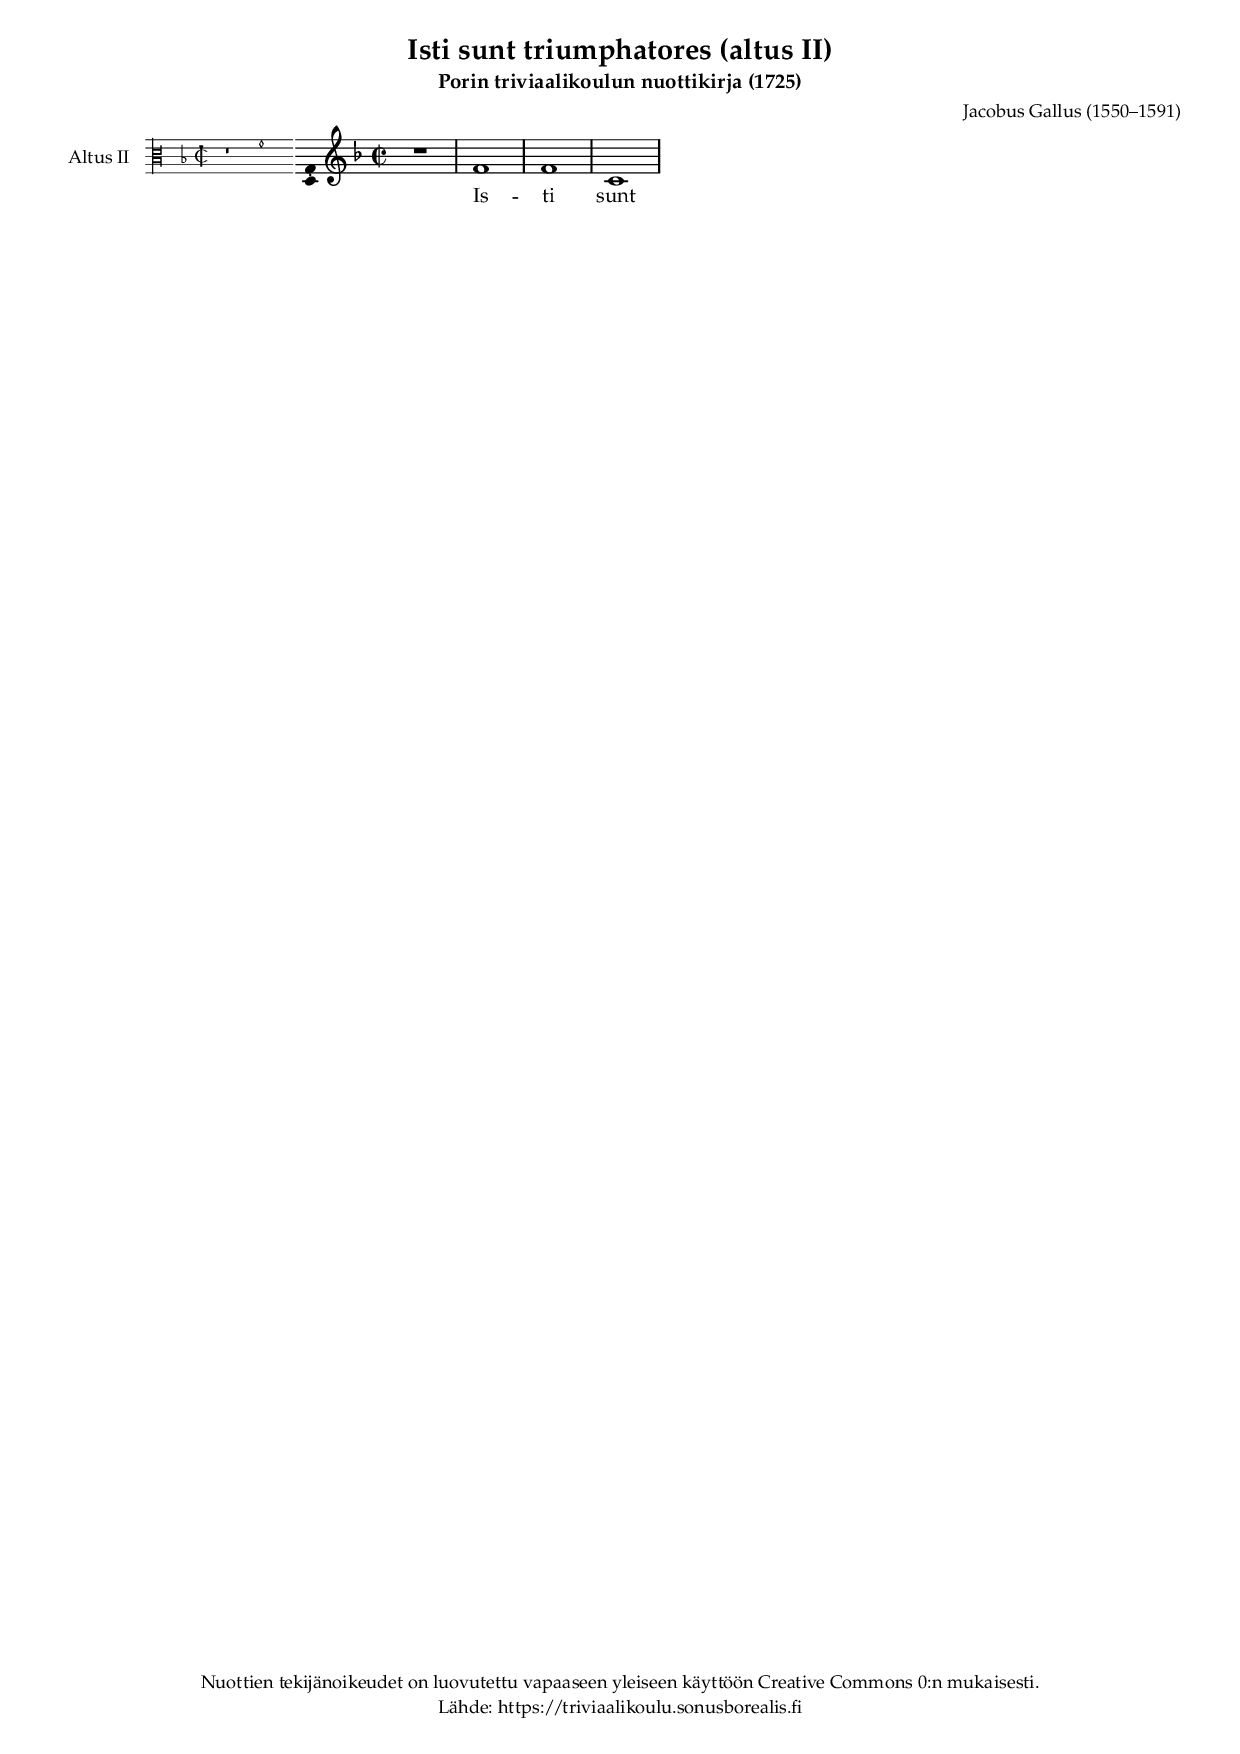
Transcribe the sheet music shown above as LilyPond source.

\version "2.20.0"
\include "suomi.ly"


stanzaOneLyricsChoirOne = \lyricmode {
    Is -- ti  sunt
    tri -- um -- pha -- to -- res,
    tri -- um -- pha -- to -- res,
    tri -- um -- pha -- to -- res
    et a -- mi -- ci De -- i,
    et a -- mi -- ci De -- i,

    qui con -- tem -- nen -- tes ius -- sa
    prin -- ci -- pum me -- ru -- e -- runt
    prae -- mi -- a ae -- ter -- na.

    Mo -- do co -- ro -- nan -- tur,
    mo -- do co -- ro -- nan -- tur
    et ac -- ci -- pi -- unt pal -- mam.

    Is -- ti  sunt,
    qui ve -- ne -- runt,
    qui ve -- ne -- runt,
    ex mag -- na tri -- bu -- la -- ti -- o -- ne
    et la -- ve -- runt sto -- las su -- _ _ as
    in san -- gui -- ne ag -- ni

    Mo -- do co -- ro -- nan -- tur,
    mo -- do co -- ro -- nan -- tur
    et ac -- ci -- pi -- unt pal -- mam.
}

stanzaOneLyricsChoirOneAlto = \lyricmode {
    Is -- ti  sunt
    tri -- um -- pha -- to -- res,
    tri -- um -- pha -- to -- res,
    tri -- um -- pha -- to -- res
    et a -- mi -- ci De -- i,
    et a -- mi -- ci De -- i,

    qui con -- tem -- nen -- tes ius -- sa
    prin -- ci -- pum me -- ru -- e -- runt
    prae -- mi -- a ae -- ter -- na.

    Mo -- do co -- ro -- nan -- tur,
    mo -- do co -- ro -- nan -- tur
    et ac -- ci -- pi -- unt 
    pal -- _ _ _ _ _ _ _ _ _ _ _ mam.

    Is -- ti  sunt,
    qui ve -- ne -- runt,
    qui ve -- ne -- runt,
    ex mag -- na tri -- bu -- la -- ti -- o -- _ _ _ ne
    et la -- ve -- runt sto -- las su -- as
    in san -- gui -- ne ag -- ni

    Mo -- do co -- ro -- nan -- tur,
    mo -- do co -- ro -- nan -- tur
    et ac -- ci -- pi -- unt
    pal -- _ _ _ _ _ _ _ _ _ _ _ mam.
}

stanzaOneLyricsChoirOneTenor = \lyricmode {
    Is -- ti  sunt
    tri -- um -- pha -- to -- res,
    tri -- um -- pha -- to -- res,
    tri -- um -- pha -- to -- res
    et a -- mi -- ci De -- i,
    et a -- mi -- ci De -- i,

    qui con -- tem -- nen -- tes ius -- sa
    prin -- ci -- pum me -- ru -- e -- runt
    prae -- mi -- a ae -- ter -- na.

    Mo -- do co -- ro -- nan -- tur,
    mo -- do co -- ro -- nan -- tur
    et ac -- ci -- pi -- unt pal -- mam.

    Is -- ti  sunt,
    qui ve -- ne -- runt,
    qui ve -- ne -- runt,
    ex mag -- na tri -- bu -- la -- ti -- o -- ne
    et la -- ve -- runt sto -- las su -- as
    in san -- gui -- ne ag -- _ _ _ ni

    Mo -- do co -- ro -- nan -- tur,
    mo -- do co -- ro -- nan -- tur
    et ac -- ci -- pi -- unt pal -- mam.
}

stanzaOneLyricsChoirTwo = \lyricmode {
    Is -- ti  sunt
    tri -- um -- pha -- to -- res,
    tri -- um -- pha -- to -- res,
    tri -- um -- pha -- to -- res
    et a -- mi -- ci De -- i,
    et a -- mi -- ci De -- i,

    qui con -- tem -- nen -- tes ius -- sa
    prin -- ci -- pum me -- ru -- e -- runt
    prae -- mi -- a ae -- ter -- na.

    Mo -- do co -- ro -- nan -- tur,
    mo -- do co -- ro -- nan -- tur
    et ac -- ci -- pi -- unt pal -- mam.

    Is -- ti  sunt,
    qui ve -- ne -- runt,
    qui ve -- ne -- runt,
    ex mag -- na tri -- bu -- la -- ti -- o -- ne
    et la -- ve -- runt sto -- las su -- _ as
    in san -- gui -- ne ag -- ni

    Mo -- do co -- ro -- nan -- tur,
    mo -- do co -- ro -- nan -- tur
    et ac -- ci -- pi -- unt pal -- mam.
}

stanzaOneLyricsChoirTwoAlto = \lyricmode {
    Is -- ti  sunt
    tri -- um -- pha -- to -- res,
    tri -- um -- pha -- to -- res,
    tri -- um -- pha -- to -- res
    et a -- mi -- ci De -- i,
    et a -- mi -- ci De -- i,

    qui con -- tem -- nen -- tes ius -- sa
    prin -- ci -- pum me -- ru -- e -- runt
    prae -- mi -- a ae -- ter -- na.

    Mo -- do co -- ro -- nan -- tur,
    mo -- do co -- ro -- nan -- tur
    et ac -- ci -- pi -- unt 
    pal -- _ _ _ _ mam.

    Is -- ti  sunt,
    qui ve -- ne -- runt,
    qui ve -- ne -- runt,
    ex mag -- na tri -- bu -- la -- ti -- o -- _ ne
    et la -- ve -- runt sto -- las su -- as
    in san -- gui -- ne ag -- ni

    Mo -- do co -- ro -- nan -- tur,
    mo -- do co -- ro -- nan -- tur
    et ac -- ci -- pi -- unt
    pal -- _ _ _ _ mam.
}


stanzaOneLyricsChoirTwoBass = \lyricmode {
    Is -- ti  sunt
    tri -- um -- pha -- to -- res,
    tri -- um -- pha -- to -- res,
    tri -- um -- pha -- to -- res
    et a -- mi -- ci De -- i,
    et a -- mi -- ci De -- i,

    qui con -- tem -- nen -- tes ius -- sa
    prin -- ci -- pum me -- ru -- e -- runt
    prae -- mi -- a ae -- ter -- na.

    Mo -- do co -- ro -- nan -- tur,
    mo -- do co -- ro -- nan -- tur
    et ac -- ci -- pi -- unt pal -- mam.

    Is -- ti  sunt,
    qui ve -- ne -- runt,
    qui ve -- ne -- runt,
    ex mag -- na tri -- bu -- la -- ti -- o -- ne
    et la -- ve -- runt sto -- las su -- as
    in san -- gui -- ne ag -- ni

    Mo -- do co -- ro -- nan -- tur,
    mo -- do co -- ro -- nan -- tur
    et ac -- ci -- pi -- unt pal -- mam.
}


% Second choir

AltoTwoMusic = \relative c' {
	\set Staff.instrumentName = #"Altus II"
	\set Staff.shortInstrumentName = "A II"

	\incipit {
		\clef "mensural-c3" \key f \major \time 2/2
		r1 f'
	}

	R1 | f | | f | c |

}


\include "isti-sunt-triumphatores.header.ily"

\header {
  title = "Isti sunt triumphatores (altus II)"
}

\score {
  \new StaffGroup = choirTwoStaff <<
    \new Staff <<
      \new Voice = "AltoTwo" {
        \global
        \AltoTwoMusic
      }
     \new Lyrics \lyricsto "AltoTwo" {
       \stanzaOneLyricsChoirOne
     }
    >>
  >>

  \midi {
    \tempo 4 = 160
  }
  \layout {
    \context {
      \Staff
      \consists "Ambitus_engraver"

    }
    indent = 4\cm
    incipit-width = 2.5\cm
    \context {
     \Score
     \override VerticalAxisGroup.remove-first = ##t
    }
  }
}
